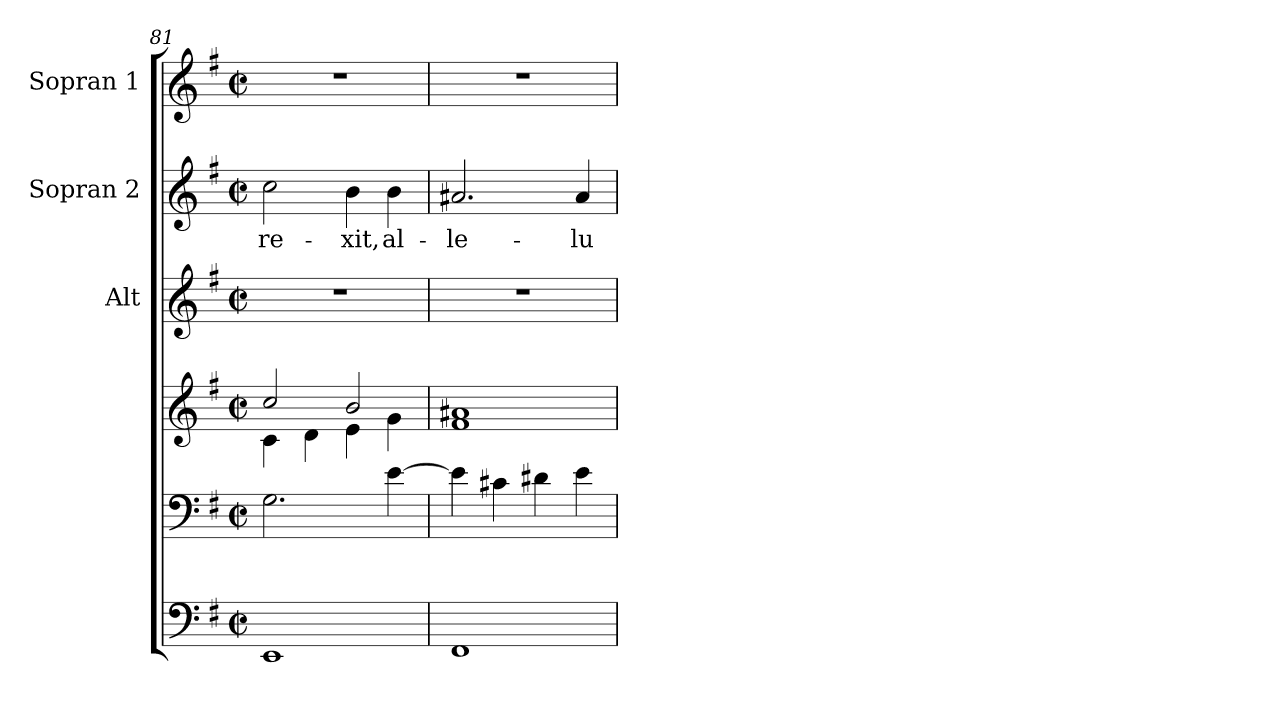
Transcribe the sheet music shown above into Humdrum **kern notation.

**kern	**kern	**kern	**kern	**kern	**text	**kern
*part5	*part4	*part4	*part3	*part2	*part2	*part1
*staff6	*staff5	*staff4	*staff3	*staff2	*staff2	*staff1
*	*	*	*I"Alt	*I"Sopran 2	*	*I"Sopran 1
*	*	*	*I'A.	*I'S. 2	*	*I'S. 1
*clefF4	*clefF4	*clefG2	*clefG2	*clefG2	*	*clefG2
*k[f#]	*k[f#]	*k[f#]	*k[f#]	*k[f#]	*	*k[f#]
*G:	*G:	*G:	*G:	*G:	*	*G:
*M2/2	*M2/2	*M2/2	*M2/2	*M2/2	*	*M2/2
*met(c|)	*met(c|)	*met(c|)	*met(c|)	*met(c|)	*	*met(c|)
=81	=81	=81	=81	=81	=81	=81
*	*	*^	*	*	*	*
!	!	!	!	!	!	!LO:LY:b	!
1EE	2.G\	2cc/	4c\	1r	2cc\	-re-	1r
.	.	.	4d\	.	.	.	.
!	!	!	!	!	!	!LO:LY:b	!
.	.	2b/	4e\	.	4b\	-xit,	.
!	!	!	!	!	!	!LO:LY:b	!
.	[4e\	.	4g\	.	4b\	al-	.
!!LO:LB:g=z
=82	=82	=82	=82	=82	=82	=82	=82
!	!	!	!	!	!	!LO:LY:b	!
*	*	*v	*v	*	*	*	*
1FF#	4e\]	1f# 1a#X	1r	2.a#X/	-le-	1r
.	4c#X\	.	.	.	.	.
.	4d#X\	.	.	.	.	.
!	!	!	!	!	!LO:LY:b	!
.	4e\	.	.	4a#/	-lu-	.
=	=	=	=	=	=	=
*-	*-	*-	*-	*-	*-	*-
